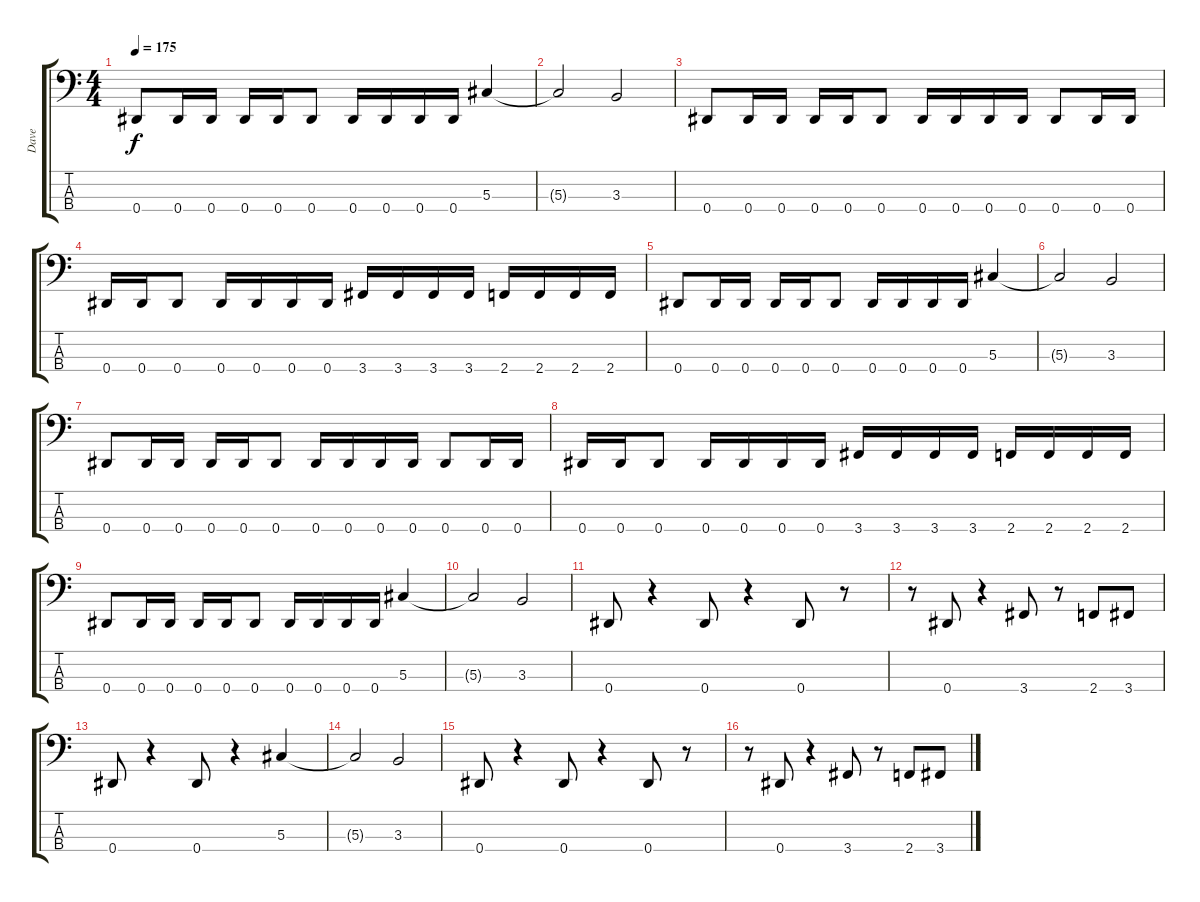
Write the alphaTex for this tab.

\track ("Dave" "Dave") {instrument electricbasspick}
\staff {score tabs}
\tuning (Gb2 Db2 Ab1 Eb1) {hide}
\ts (4 4)
\tempo 175
\clef f4
\ks c
0.4.8{dy f} 0.4.16 0.4.16 0.4.16 0.4.16 0.4.8 0.4.16 0.4.16 0.4.16 0.4.16 5.3.4 |
5.3{t}.2 3.3.2 |
0.4.8 0.4.16 0.4.16 0.4.16 0.4.16 0.4.8 0.4.16 0.4.16 0.4.16 0.4.16 0.4.8 0.4.16 0.4.16 |
0.4.16 0.4.16 0.4.8 0.4.16 0.4.16 0.4.16 0.4.16 3.4.16 3.4.16 3.4.16 3.4.16 2.4.16 2.4.16 2.4.16 2.4.16 |
0.4.8 0.4.16 0.4.16 0.4.16 0.4.16 0.4.8 0.4.16 0.4.16 0.4.16 0.4.16 5.3.4 |
5.3{t}.2 3.3.2 |
0.4.8 0.4.16 0.4.16 0.4.16 0.4.16 0.4.8 0.4.16 0.4.16 0.4.16 0.4.16 0.4.8 0.4.16 0.4.16 |
0.4.16 0.4.16 0.4.8 0.4.16 0.4.16 0.4.16 0.4.16 3.4.16 3.4.16 3.4.16 3.4.16 2.4.16 2.4.16 2.4.16 2.4.16 |
0.4.8 0.4.16 0.4.16 0.4.16 0.4.16 0.4.8 0.4.16 0.4.16 0.4.16 0.4.16 5.3.4 |
5.3{t}.2 3.3.2 |
0.4.8 r.4 0.4.8 r.4 0.4.8 r.8 |
r.8 0.4.8 r.4 3.4.8 r.8 2.4.8 3.4.8 |
0.4.8 r.4 0.4.8 r.4 5.3.4 |
5.3{t}.2 3.3.2 |
0.4.8 r.4 0.4.8 r.4 0.4.8 r.8 |
r.8 0.4.8 r.4 3.4.8 r.8 2.4.8 3.4.8
